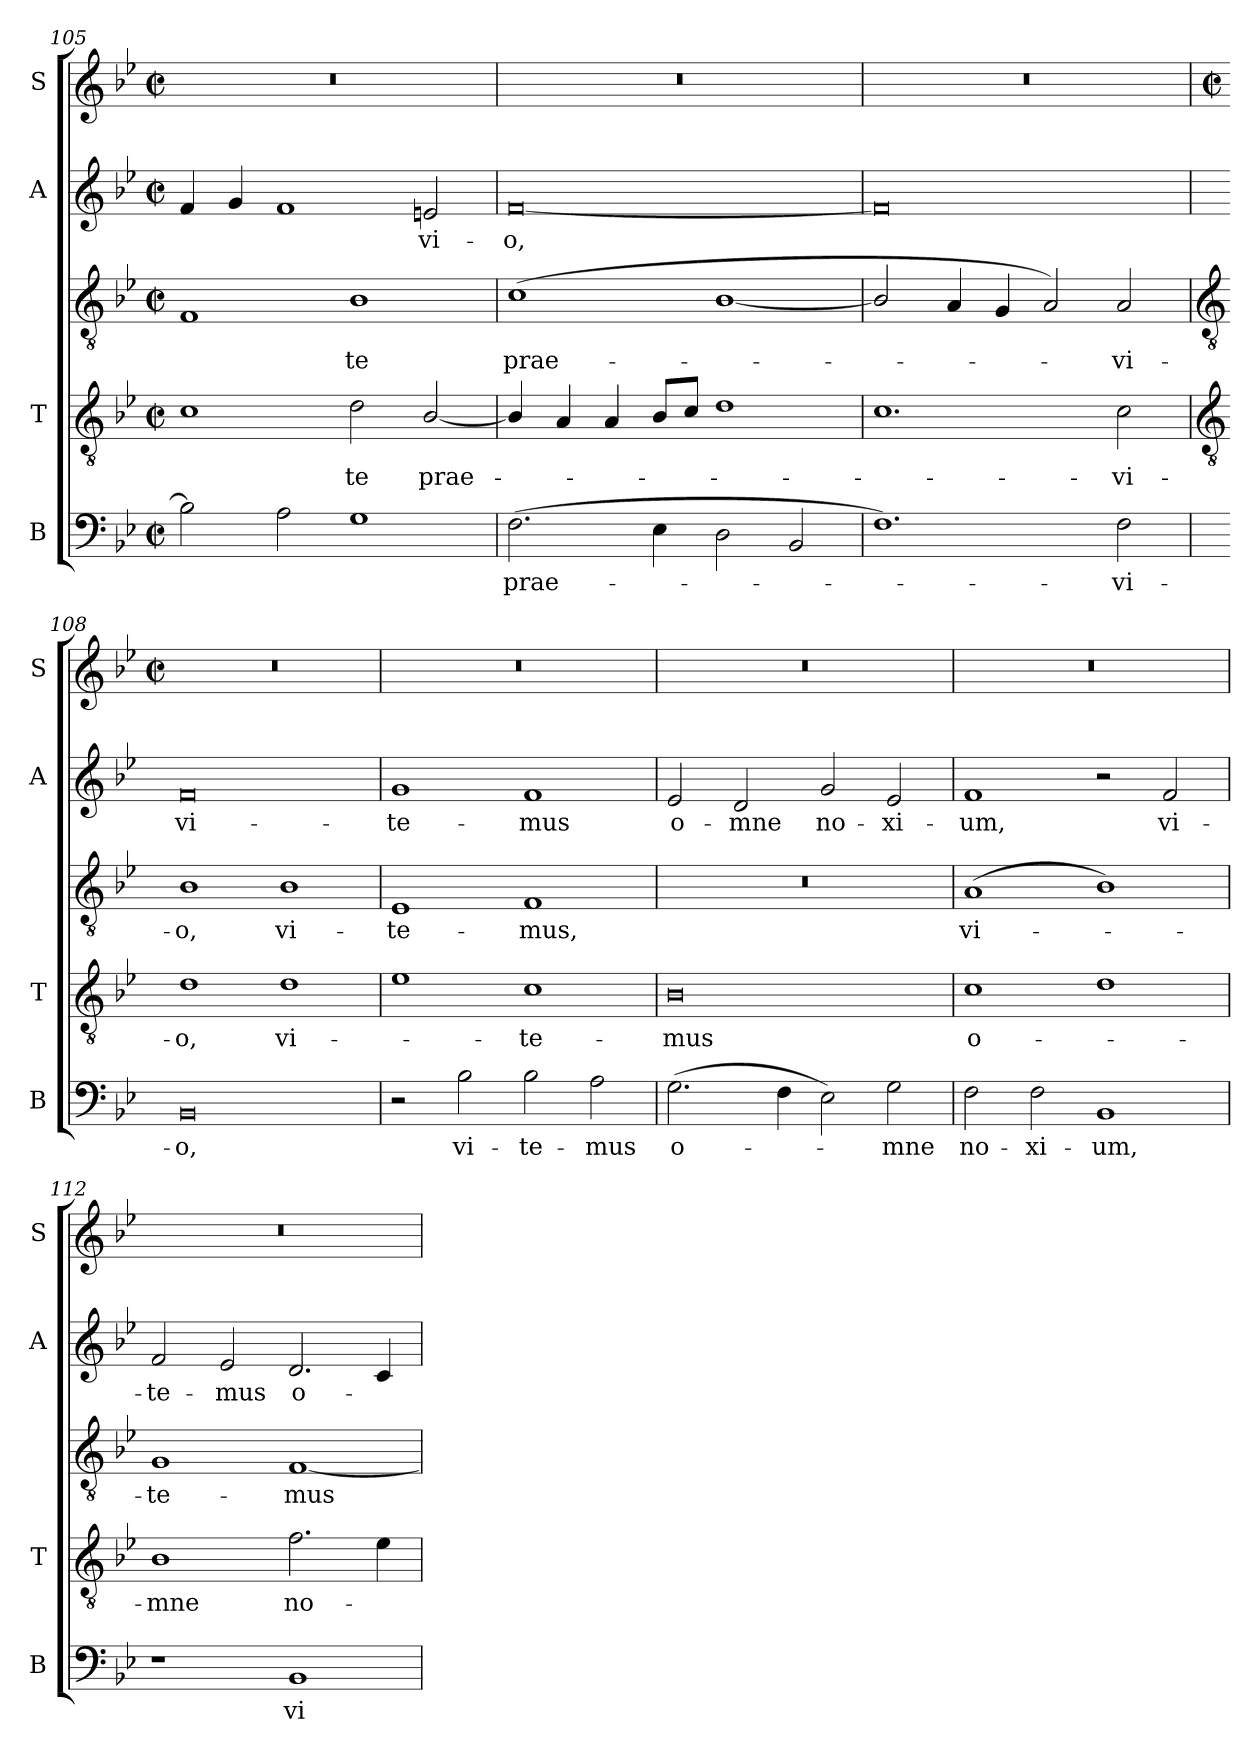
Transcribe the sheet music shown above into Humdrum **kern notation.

**kern	**text	**kern	**text	**kern	**text	**kern	**text	**kern
*part4	*part4	*part3	*part3	*part3	*part3	*part2	*part2	*part1
*staff5	*staff5	*staff4	*staff4	*staff3	*staff3	*staff2	*staff2	*staff1
*I"B	*	*I"T	*	*	*	*I"A	*	*I"S
*I'B	*	*I'T	*	*	*	*I'A	*	*I'S
*clefF4	*	*clefGv2	*	*clefGv2	*	*clefG2	*	*clefG2
*k[b-e-]	*	*k[b-e-]	*	*k[b-e-]	*	*k[b-e-]	*	*k[b-e-]
*B-:	*	*B-:	*	*B-:	*	*B-:	*	*B-:
*M4/2	*	*M4/2	*	*M4/2	*	*M4/2	*	*M4/2
*met(c|)	*	*met(c|)	*	*met(c|)	*	*met(c|)	*	*met(c|)
=105	=105	=105	=105	=105	=105	=105	=105	=105
2B-]	.	1c/	.	1F	.	4f	.	0r
.	.	.	.	.	.	4g	.	.
2A	.	.	.	.	.	1f	.	.
!	!	!	!LO:LY:b	!	!LO:LY:b	!	!	!
1G	.	2d	te	1B-	te	.	.	.
!	!	!	!LO:LY:b	!	!	!	!LO:LY:b	!
.	.	[2B-/	prae-	.	.	2e	vi-	.
=106	=106	=106	=106	=106	=106	=106	=106	=106
!	!LO:LY:b	!	!	!	!LO:LY:b	!	!LO:LY:b	!
(>2.F	prae-	4B-/]	.	(<1c	prae-	[0f	-o,	0r
.	.	4A	.	.	.	.	.	.
.	.	4A	.	.	.	.	.	.
4E-	.	8B-/L	.	.	.	.	.	.
.	.	8c/J	.	.	.	.	.	.
2D	.	1d/	.	[1B-/	.	.	.	.
2BB-	.	.	.	.	.	.	.	.
=107	=107	=107	=107	=107	=107	=107	=107	=107
1.F)	.	1.c	.	2B-/]	.	0f]	.	0r
.	.	.	.	4A/	.	.	.	.
.	.	.	.	4G/	.	.	.	.
.	.	.	.	2A)	.	.	.	.
!	!LO:LY:b	!	!LO:LY:b	!	!LO:LY:b	!	!	!
2F	vi-	2c	-vi-	2A	vi-	.	.	.
!!LO:LB:g=z
=108	=108	=108	=108	=108	=108	=108	=108	=108
*	*	*clefGv2	*	*clefGv2	*	*	*	*
*	*	*	*	*	*	*	*	*M4/2
*	*	*	*	*	*	*	*	*met(c|)
!	!LO:LY:b	!	!LO:LY:b	!	!LO:LY:b	!	!LO:LY:b	!
0BB-	-o,	1d	-o,	1B-	-o,	0f	vi-	0r
!	!	!	!LO:LY:b	!	!LO:LY:b	!	!	!
.	.	1d	vi-	1B-	vi-	.	.	.
=109	=109	=109	=109	=109	=109	=109	=109	=109
!	!	!	!	!	!LO:LY:b	!	!LO:LY:b	!
2r	.	1e-	.	1E-	te-	1g	-te-	0r
!	!LO:LY:b	!	!	!	!	!	!	!
2B-	vi-	.	.	.	.	.	.	.
!	!LO:LY:b	!	!LO:LY:b	!	!LO:LY:b	!	!LO:LY:b	!
2B-	-te-	1c	te-	1F	-mus,	1f	-mus	.
!	!LO:LY:b	!	!	!	!	!	!	!
2A	-mus	.	.	.	.	.	.	.
=110	=110	=110	=110	=110	=110	=110	=110	=110
!	!LO:LY:b	!	!LO:LY:b	!	!	!	!LO:LY:b	!
(>2.G	o-	0B-	-mus	0r	.	2e-	o-	0r
!	!	!	!	!	!	!	!LO:LY:b	!
.	.	.	.	.	.	2d	-mne	.
4F	.	.	.	.	.	.	.	.
!	!	!	!	!	!	!	!LO:LY:b	!
2E-)	.	.	.	.	.	2g	no-	.
!	!LO:LY:b	!	!	!	!	!	!LO:LY:b	!
2G	mne	.	.	.	.	2e-	-xi-	.
=111	=111	=111	=111	=111	=111	=111	=111	=111
!	!LO:LY:b	!	!LO:LY:b	!	!LO:LY:b	!	!LO:LY:b	!
2F	no-	1c	o-	(<1A	vi-	1f	-um,	0r
!	!LO:LY:b	!	!	!	!	!	!	!
2F	-xi-	.	.	.	.	.	.	.
!	!LO:LY:b	!	!	!	!	!	!	!
1BB-	-um,	1d	.	1B-)	.	2r	.	.
!	!	!	!	!	!	!	!LO:LY:b	!
.	.	.	.	.	.	2f	vi-	.
=112	=112	=112	=112	=112	=112	=112	=112	=112
!	!	!	!LO:LY:b	!	!LO:LY:b	!	!LO:LY:b	!
1r	.	1B-	mne	1G	te-	2f	-te-	0r
!	!	!	!	!	!	!	!LO:LY:b	!
.	.	.	.	.	.	2e-	-mus	.
!	!LO:LY:b	!	!LO:LY:b	!	!LO:LY:b	!	!LO:LY:b	!
1BB-	vi-	2.f	no-	[1F	-mus	2.d	o-	.
.	.	4e-	.	.	.	4c	.	.
=	=	=	=	=	=	=	=	=
*-	*-	*-	*-	*-	*-	*-	*-	*-
